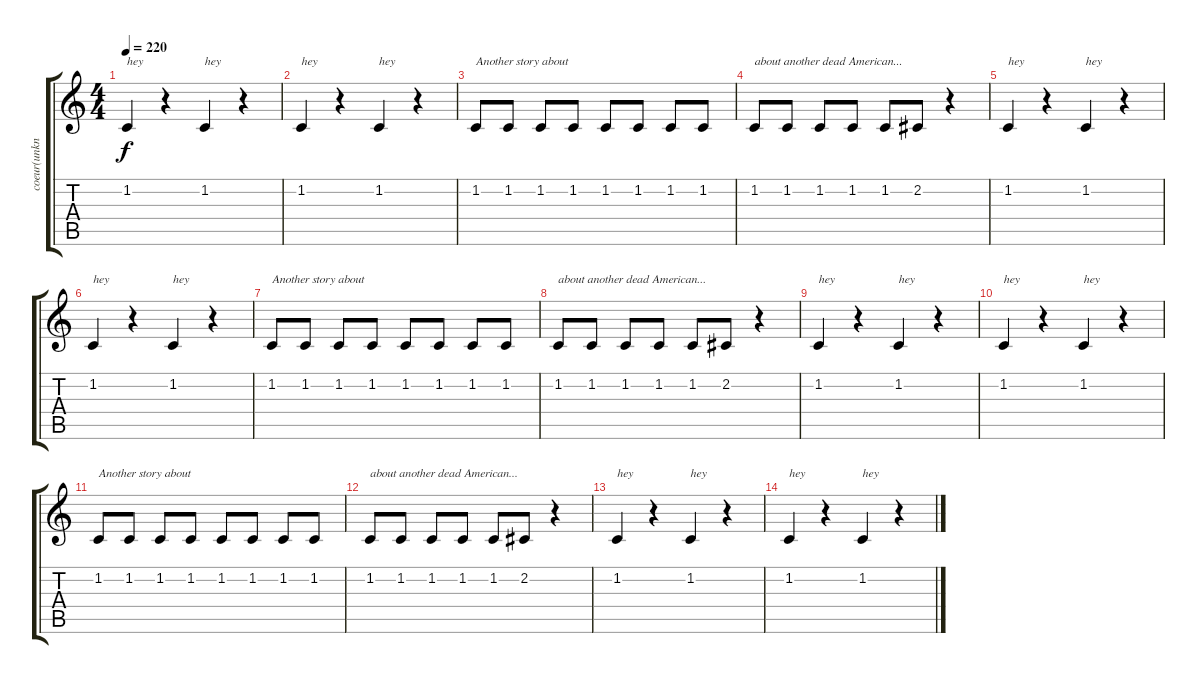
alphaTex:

\track ("coeur(unknow bastards)" "coeur(unkn") {instrument trombone}
\staff {score tabs}
\tuning (E4 B3 G3 D3 A2 E2) {hide}
\ts (4 4)
\tempo 220
\clef g2
\ks c
1.2.4{txt "hey" dy f} r.4 1.2.4{txt "hey"} r.4 |
1.2.4{txt "hey"} r.4 1.2.4{txt "hey"} r.4 |
1.2.8{txt "Another story about "} 1.2.8 1.2.8 1.2.8 1.2.8 1.2.8 1.2.8 1.2.8 |
1.2.8{txt "about another dead American... "} 1.2.8 1.2.8 1.2.8 1.2.8 2.2.8 r.4 |
1.2.4{txt "hey"} r.4 1.2.4{txt "hey"} r.4 |
1.2.4{txt "hey"} r.4 1.2.4{txt "hey"} r.4 |
1.2.8{txt "Another story about "} 1.2.8 1.2.8 1.2.8 1.2.8 1.2.8 1.2.8 1.2.8 |
1.2.8{txt "about another dead American... "} 1.2.8 1.2.8 1.2.8 1.2.8 2.2.8 r.4 |
1.2.4{txt "hey"} r.4 1.2.4{txt "hey"} r.4 |
1.2.4{txt "hey"} r.4 1.2.4{txt "hey"} r.4 |
1.2.8{txt "Another story about "} 1.2.8 1.2.8 1.2.8 1.2.8 1.2.8 1.2.8 1.2.8 |
1.2.8{txt "about another dead American... "} 1.2.8 1.2.8 1.2.8 1.2.8 2.2.8 r.4 |
1.2.4{txt "hey"} r.4 1.2.4{txt "hey"} r.4 |
1.2.4{txt "hey"} r.4 1.2.4{txt "hey"} r.4
